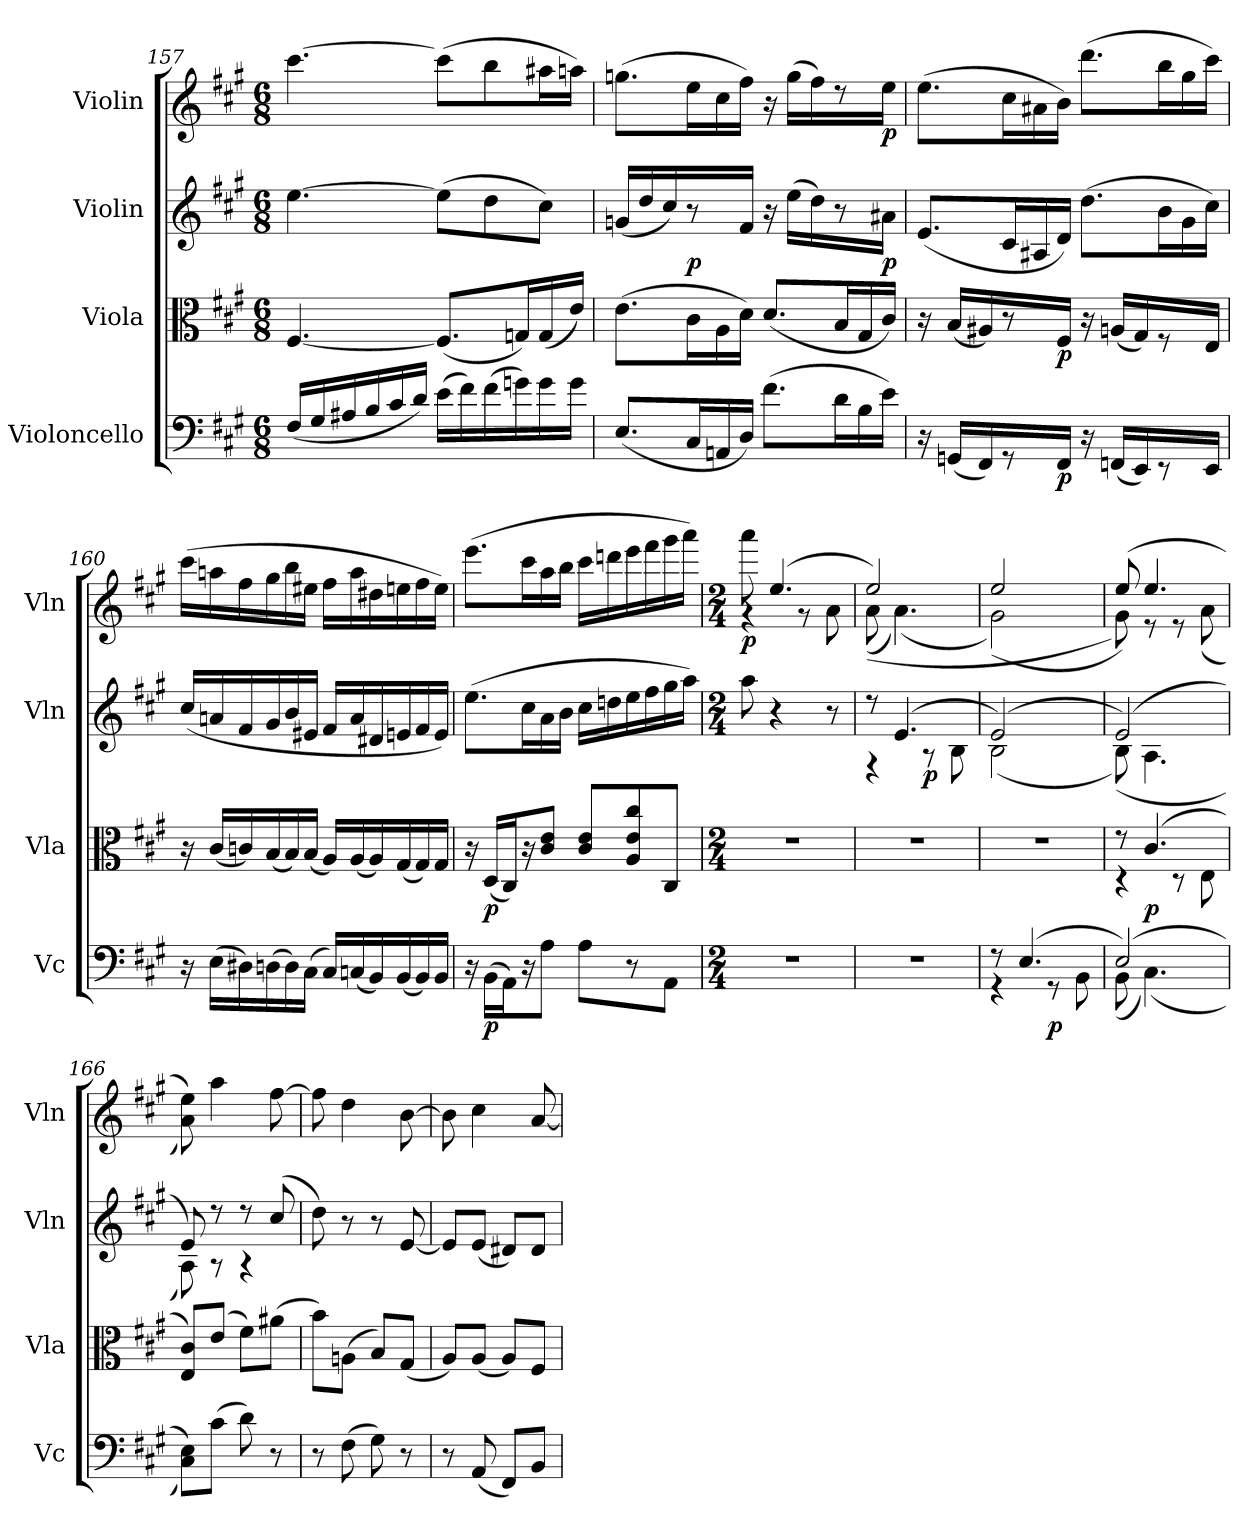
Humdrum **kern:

**kern	**dynam	**kern	**dynam	**kern	**dynam	**kern	**dynam
*part4	*part4	*part3	*part3	*part2	*part2	*part1	*part1
*staff4	*staff4	*staff3	*staff3	*staff2	*staff2	*staff1	*staff1
*I"Violoncello	*	*I"Viola	*	*I"Violin	*	*I"Violin	*
*I'Vc	*	*I'Vla	*	*I'Vln	*	*I'Vln	*
*clefF4	*	*clefC3	*	*clefG2	*	*clefG2	*
*k[f#c#g#]	*	*k[f#c#g#]	*	*k[f#c#g#]	*	*k[f#c#g#]	*
*M6/8	*	*M6/8	*	*M6/8	*	*M6/8	*
=157	=157	=157	=157	=157	=157	=157	=157
(16F#/LL	.	[4.F#/	.	[4.ee\	.	[4.ccc#\	.
16G#/	.	.	.	.	.	.	.
16A#X/	.	.	.	.	.	.	.
16B/	.	.	.	.	.	.	.
16c#/	.	.	.	.	.	.	.
16d/JJ)	.	.	.	.	.	.	.
(16e\LL	.	(8.F#/L]	.	(8ee\L]	.	(8ccc#\L]	.
16f#\)	.	.	.	.	.	.	.
(16f#\	.	.	.	8dd\	.	8bb\	.
16gn\)	.	16Gn/L)	.	.	.	.	.
16g\	.	(16G/	.	8cc#\J)	.	16aa#X\L	.
16g\JJ	.	16e/JJ)	.	.	.	16aan\JJ)	.
=158	=158	=158	=158	=158	=158	=158	=158
(8.E/L	.	(8.e\L	.	(16gn/LL	.	(8.ggn\L	.
.	.	.	.	16dd/	.	.	.
.	.	.	.	16cc#/)	.	.	.
16C#/L	.	16c#\L	.	8r	p	16ee\L	.
16AAn/	.	16A\	.	.	.	16cc#\	.
16D/JJ)	.	16d\JJ)	.	16f#/JJ	.	16ff#\JJ)	.
(8.f#\L	.	(8.d/L	.	16r	.	16r	.
.	.	.	.	(16ee\LL	.	(16gg\LL	.
.	.	.	.	16dd\)	.	16ff#\)	.
16d\L	.	16B/L	.	8r	.	8r	.
16B\	.	16G#/	.	.	.	.	.
16e\JJ)	.	16c#/JJ)	.	16a#X\JJ	p	16ee\JJ	p
=159	=159	=159	=159	=159	=159	=159	=159
16r	.	16r	.	(8.e/L	.	(8.ee\L	.
(16GGn/LL	.	(16B/LL	.	.	.	.	.
16FF#/)	.	16A#X/)	.	.	.	.	.
8r	.	8r	.	16c#/L	.	16cc#\L	.
.	.	.	.	16A#X/	.	16a#X\	.
16FF#/JJ	p	16F#/JJ	p	16d/JJ)	.	16b\JJ)	.
16r	.	16r	.	(8.dd\L	.	(8.ddd\L	.
(16FFn/LL	.	(16An/LL	.	.	.	.	.
16EE/)	.	16G#/)	.	.	.	.	.
8r	.	8r	.	16b\L	.	16bb\L	.
.	.	.	.	16g#\	.	16gg#\	.
16EE/JJ	.	16E/JJ	.	16cc#\JJ)	.	16ccc#\JJ)	.
=160	=160	=160	=160	=160	=160	=160	=160
16r	.	16r	.	(16cc#/LL	.	(16ccc#\LL	.
(16E\LL	.	(16c#/LL	.	16an/	.	16aan\	.
16D#X\)	.	16cn/)	.	16f#/	.	16ff#\	.
(16Dn\	.	(16B/	.	16g#/	.	16gg#\	.
16D\)	.	16B/)	.	16b/	.	16bb\	.
(16C#\JJ	.	(16B/JJ	.	16e#X/JJ	.	16ee#X\JJ	.
16C#/LL)	.	16A/LL)	.	16f#/LL	.	16ff#\LL	.
(16Cn/	.	(16A/	.	16a/	.	16aa\	.
16BB/)	.	16A/)	.	16d#X/	.	16dd#X\	.
(16BB/	.	(16G#/	.	16en/	.	16een\	.
16BB/)	.	16G#/)	.	16f#/	.	16ff#\	.
16BB/JJ	.	16G#/JJ	.	16e/JJ)	.	16ee\JJ)	.
=161	=161	=161	=161	=161	=161	=161	=161
16r	.	16r	.	(8.ee\L	.	(8.eee\L	.
(16BB\LL	p	(16D/LL	p	.	.	.	.
16AA\J)	.	16C#/J)	.	.	.	.	.
16r	.	16r	.	16cc#\L	.	16ccc#\L	.
8A\J	.	8c#/ 8e/J	.	16a\	.	16aa\	.
.	.	.	.	16b\JJ	.	16bb\JJ	.
8A\L	.	8c#/ 8e/L	.	16cc#\LL	.	16ccc#\LL	.
.	.	.	.	16ddn\	.	16dddn\	.
8r	.	8A/ 8e/ 8cc#/	.	16ee\	.	16eee\	.
.	.	.	.	16ff#\	.	16fff#\	.
8AA\J	.	8C#/J	.	16gg#\	.	16ggg#\	.
.	.	.	.	16aa\JJ)	.	16aaa\JJ)	.
=162	=162	=162	=162	=162	=162	=162	=162
*M2/4	*	*M2/4	*	*M2/4	*	*M2/4	*
*	*	*	*	*	*	*MM112	*
*	*	*	*	*	*	*^	*
2r	.	2r	.	8aa\	.	8aaa\	4r	p
.	.	.	.	4r	.	(4.ee/	.	.
.	.	.	.	.	.	.	8r	.
.	.	.	.	8r	.	.	8a\	.
=163	=163	=163	=163	=163	=163	=163	=163	=163
*	*	*	*	*^	*	*	*	*
2r	.	2r	.	8r	4r	.	2ee/)	((8a\	.
.	.	.	.	(4.e/	.	.	.	(4.a\)	.
.	.	.	.	.	8r	p	.	.	.
.	.	.	.	.	8B\	.	.	.	.
=164	=164	=164	=164	=164	=164	=164	=164	=164	=164
*^	*	*	*	*	*	*	*	*	*
8r	4r	.	2r	.	(2e/)	(2B\	.	2ee/	(2g#\)	.
(4.E/	.	.	.	.	.	.	.	.	.	.
.	8r	p	.	.	.	.	.	.	.	.
.	8BB\	.	.	.	.	.	.	.	.	.
=165	=165	=165	=165	=165	=165	=165	=165	=165	=165	=165
*	*	*	*^	*	*	*	*	*	*	*
(2E/)	(8BB\	.	8r	4r	.	(2e/)	(8B\)	.	(8ee/)	8g#\)	.
.	(4.C#\)	.	(4.c#/	.	p	.	4.A\	.	4.ee/	8r	.
.	.	.	.	8r	.	.	.	.	.	8r	.
.	.	.	.	8E\	.	.	.	.	.	(8a\	.
*v	*v	*	*	*	*	*	*	*	*v	*v	*
*	*	*v	*v	*	*	*	*	*	*
=166	=166	=166	=166	=166	=166	=166	=166	=166
8C#\ 8E\L))	.	8E/ 8c#/L)	.	8e/)	8A\)	.	8a\ 8ee\))	.
(8c#\J	.	(8e/J	.	8r	8r	.	4aa\	.
8d\)	.	8f#\L)	.	8r	4r	.	.	.
8r	.	(8a#X\J	.	(8cc#/	.	.	[8ff#\	.
*	*	*	*	*v	*v	*	*	*
=167	=167	=167	=167	=167	=167	=167	=167
8r	.	8b\L)	.	8dd\)	.	8ff#\]	.
(8F#\	.	(8An\J	.	8r	.	4dd\	.
8G#\)	.	8B/L)	.	8r	.	.	.
8r	.	(8G#/J	.	[8e/	.	[8b\	.
=168	=168	=168	=168	=168	=168	=168	=168
8r	.	8A/L)	.	8e/L]	.	8b\]	.
(8AA/	.	(8A/J	.	(8e/J	.	4cc#\	.
8FF#/L)	.	8A/L)	.	8d#X/L)	.	.	.
8BB/J	.	8F#/J	.	8d#/J	.	[8a/	.
=	=	=	=	=	=	=	=
*-	*-	*-	*-	*-	*-	*-	*-
